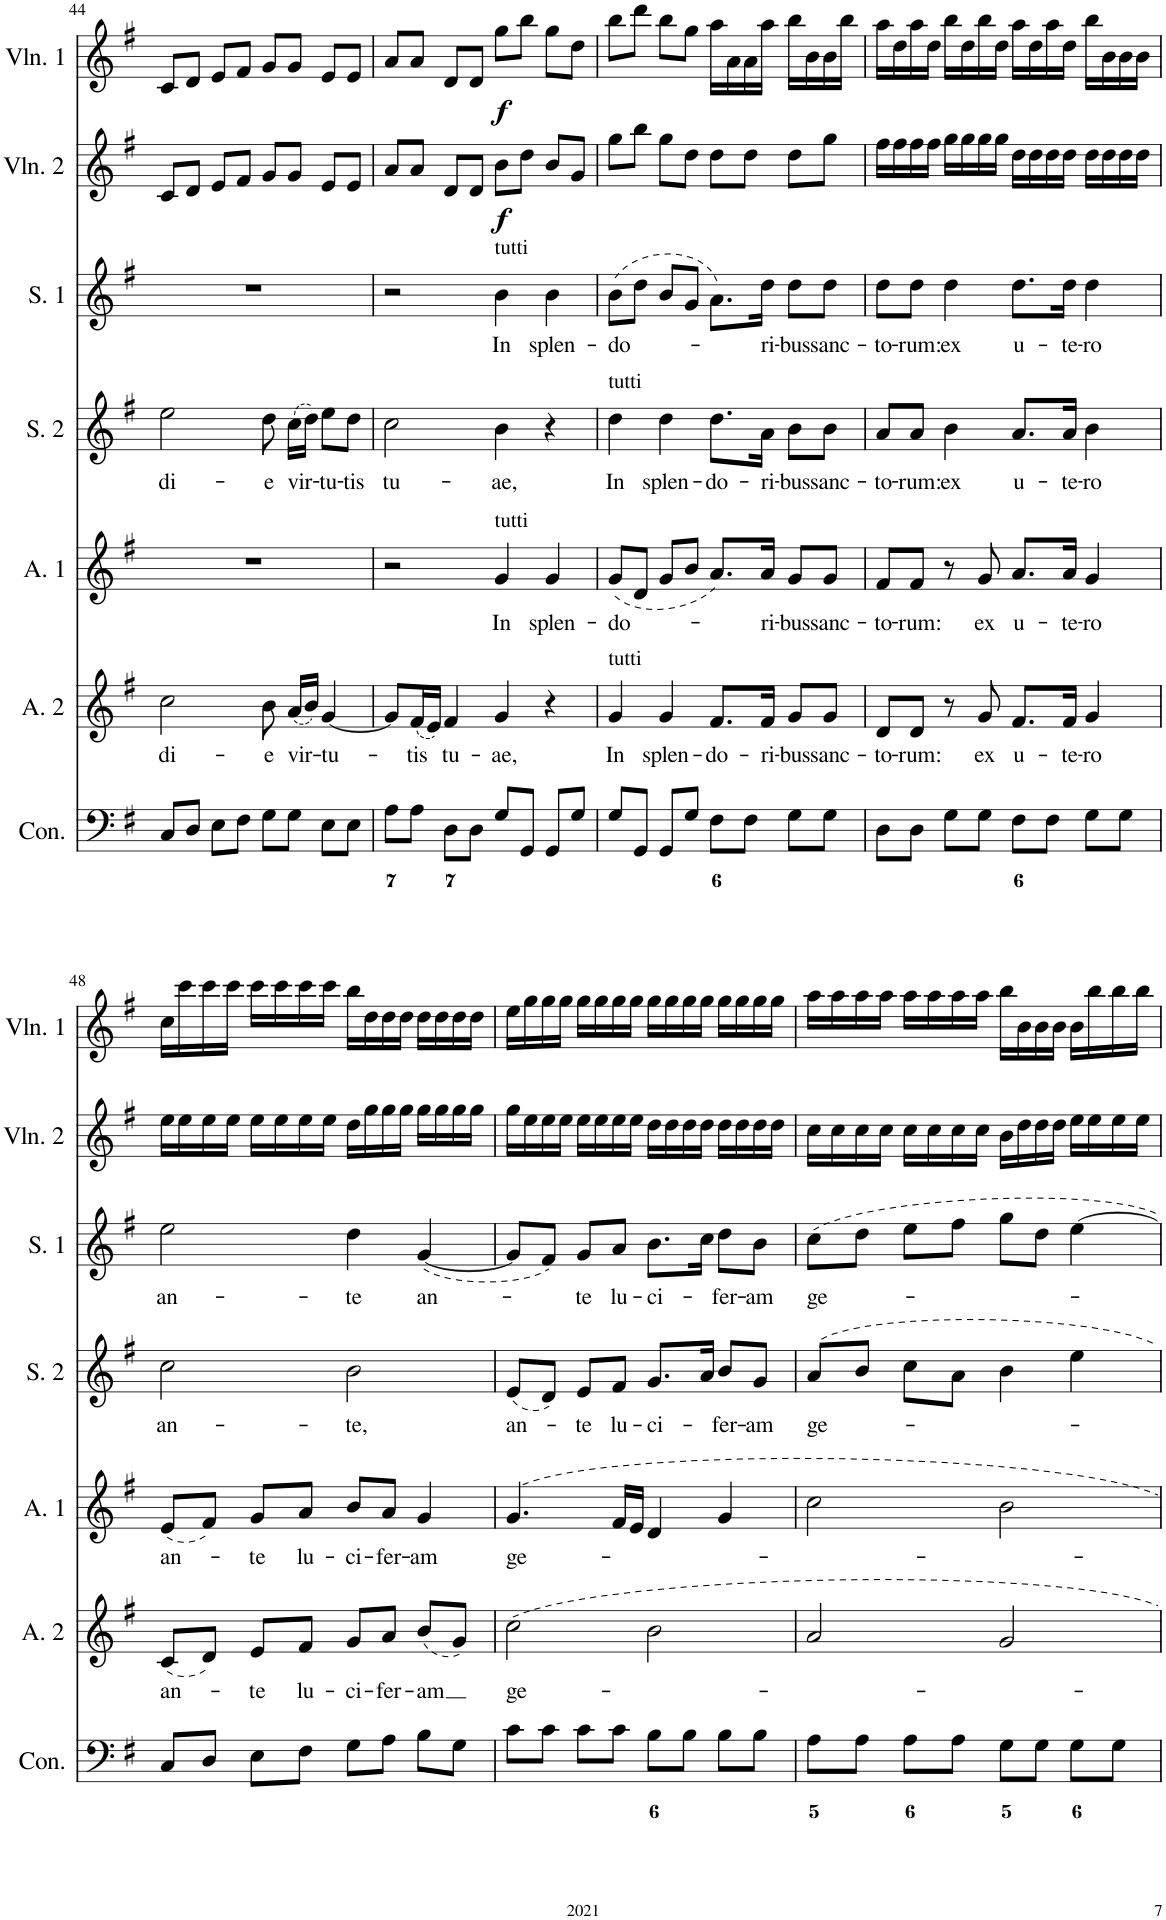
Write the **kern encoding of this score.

**kern	**kern	**kern	**text	**kern	**text	**kern	**text	**kern	**text	**kern	**dynam	**kern	**dynam
*part8	*part7	*part6	*part6	*part5	*part5	*part4	*part4	*part3	*part3	*part2	*part2	*part1	*part1
*staff8	*staff7	*staff6	*staff6	*staff5	*staff5	*staff4	*staff4	*staff3	*staff3	*staff2	*staff2	*staff1	*staff1
*I"Harpsichord	*I"Continuo	*I"Alto 2	*	*I"Alto 1	*	*I"Soprano 2	*	*I"Soprano 1	*	*I"Violin 2	*	*I"Violin 1	*
*I'Hch.	*I'Con.	*I'A. 2	*	*I'A. 1	*	*I'S. 2	*	*I'S. 1	*	*I'Vln. 2	*	*I'Vln. 1	*
!!LO:PB:g=z
*clefF4	*clefF4	*clefG2	*	*clefG2	*	*clefG2	*	*clefG2	*	*clefG2	*	*clefG2	*
*k[f#]	*k[f#]	*k[f#]	*	*k[f#]	*	*k[f#]	*	*k[f#]	*	*k[f#]	*	*k[f#]	*
*M4/4	*M4/4	*M4/4	*	*M4/4	*	*M4/4	*	*M4/4	*	*M4/4	*	*M4/4	*
=44	=44	=44	=44	=44	=44	=44	=44	=44	=44	=44	=44	=44	=44
!	!	!	!LO:LY:b	!	!	!	!LO:LY:b	!	!	!	!	!	!
8C/L	8C/L	2cc\	di-	1r	.	2ee\	di-	1r	.	8c/L	.	8c/L	.
8D/J	8D/J	.	.	.	.	.	.	.	.	8d/J	.	8d/J	.
8E\L	8E\L	.	.	.	.	.	.	.	.	8e/L	.	8e/L	.
8F#\J	8F#\J	.	.	.	.	.	.	.	.	8f#/J	.	8f#/J	.
!	!	!	!LO:LY:b	!	!	!	!LO:LY:b	!	!	!	!	!	!
8G\L	8G\L	8b\	-e	.	.	8dd\	-e	.	.	8g/L	.	8g/L	.
!	!	!	!LO:LY:b	!	!	!	!LO:LY:b	!	!	!	!	!	!
8G\J	8G\J	(16a/LL	vir-	.	.	(16cc\LL	vir-	.	.	8g/J	.	8g/J	.
.	.	16b/JJ)	.	.	.	16dd\JJ)	.	.	.	.	.	.	.
!	!	!	!LO:LY:b	!	!	!	!LO:LY:b	!	!	!	!	!	!
8E\L	8E\L	[4g/	-tu-	.	.	8ee\L	-tu-	.	.	8e/L	.	8e/L	.
!	!	!	!	!	!	!	!LO:LY:b	!	!	!	!	!	!
8E\J	8E\J	.	.	.	.	8dd\J	-tis	.	.	8e/J	.	8e/J	.
=45	=45	=45	=45	=45	=45	=45	=45	=45	=45	=45	=45	=45	=45
!	!	!	!	!	!	!	!LO:LY:b	!	!	!	!	!	!
8A\L	8A\L	8g/L]	.	2r	.	2cc\	tu-	2r	.	8a/L	.	8a/L	.
!	!	!	!LO:LY:b	!	!	!	!	!	!	!	!	!	!
8A\J	8A\J	(16f#/L	-tis	.	.	.	.	.	.	8a/J	.	8a/J	.
.	.	16e/JJ)	.	.	.	.	.	.	.	.	.	.	.
!	!	!	!LO:LY:b	!	!	!	!	!	!	!	!	!	!
8D\L	8D\L	4f#/	tu-	.	.	.	.	.	.	8d/L	.	8d/L	.
8D\J	8D\J	.	.	.	.	.	.	.	.	8d/J	.	8d/J	.
!	!	!	!	!	!	!	!	!LO:TX:a:t=tutti	!	!	!	!	!
!	!	!	!	!LO:TX:a:t=tutti	!	!	!	!	!	!	!	!	!
!	!	!	!LO:LY:b	!	!LO:LY:b	!	!LO:LY:b	!	!LO:LY:b	!	!LO:DY:b	!	!LO:DY:b
8G/L	8G/L	4g/	-ae,	4g/	In	4b\	-ae,	4b\	In	8b\L	f	8gg\L	f
8GG/J	8GG/J	.	.	.	.	.	.	.	.	8dd\J	.	8bb\J	.
!	!	!	!	!	!LO:LY:b	!	!	!	!LO:LY:b	!	!	!	!
8GG/L	8GG/L	4r	.	4g/	splen-	4r	.	4b\	splen-	8b/L	.	8gg\L	.
8G/J	8G/J	.	.	.	.	.	.	.	.	8g/J	.	8dd\J	.
=46	=46	=46	=46	=46	=46	=46	=46	=46	=46	=46	=46	=46	=46
!	!	!	!	!	!	!LO:TX:a:t=tutti	!	!	!	!	!	!	!
!	!	!LO:TX:a:t=tutti	!	!	!	!	!	!	!	!	!	!	!
!	!	!	!LO:LY:b	!	!LO:LY:b	!	!LO:LY:b	!	!LO:LY:b	!	!	!	!
8G/L	8G/L	4g/	In	(8g/L	-do-	4dd\	In	(8b\L	-do-	8gg\L	.	8bb\L	.
8GG/J	8GG/J	.	.	8d/J	.	.	.	8dd\J	.	8bb\J	.	8ddd\J	.
!	!	!	!LO:LY:b	!	!	!	!LO:LY:b	!	!	!	!	!	!
8GG/L	8GG/L	4g/	splen-	8g/L	.	4dd\	splen-	8b/L	.	8gg\L	.	8bb\L	.
8G/J	8G/J	.	.	8b/J	.	.	.	8g/J	.	8dd\J	.	8gg\J	.
!	!	!	!LO:LY:b	!	!	!	!LO:LY:b	!	!	!	!	!	!
8F#\L	8F#\L	8.f#/L	-do-	8.a/L)	.	8.dd\L	-do-	8.a\L)	.	8dd\L	.	16aa\LL	.
.	.	.	.	.	.	.	.	.	.	.	.	16a\	.
8F#\J	8F#\J	.	.	.	.	.	.	.	.	8dd\J	.	16a\	.
!	!	!	!LO:LY:b	!	!LO:LY:b	!	!LO:LY:b	!	!LO:LY:b	!	!	!	!
.	.	16f#/Jk	-ri-	16a/Jk	-ri-	16a\Jk	-ri-	16dd\Jk	-ri-	.	.	16aa\JJ	.
!	!	!	!LO:LY:b	!	!LO:LY:b	!	!LO:LY:b	!	!LO:LY:b	!	!	!	!
8G\L	8G\L	8g/L	-bus	8g/L	-bus	8b\L	-bus	8dd\L	-bus	8dd\L	.	16bb\LL	.
.	.	.	.	.	.	.	.	.	.	.	.	16b\	.
!	!	!	!LO:LY:b	!	!LO:LY:b	!	!LO:LY:b	!	!LO:LY:b	!	!	!	!
8G\J	8G\J	8g/J	sanc-	8g/J	sanc-	8b\J	sanc-	8dd\J	sanc-	8gg\J	.	16b\	.
.	.	.	.	.	.	.	.	.	.	.	.	16bb\JJ	.
=47	=47	=47	=47	=47	=47	=47	=47	=47	=47	=47	=47	=47	=47
!	!	!	!LO:LY:b	!	!LO:LY:b	!	!LO:LY:b	!	!LO:LY:b	!	!	!	!
8D\L	8D\L	8d/L	-to-	8f#/L	-to-	8a/L	-to-	8dd\L	-to-	16ff#\LL	.	16aa\LL	.
.	.	.	.	.	.	.	.	.	.	16ff#\	.	16dd\	.
!	!	!	!LO:LY:b	!	!LO:LY:b	!	!LO:LY:b	!	!LO:LY:b	!	!	!	!
8D\J	8D\J	8d/J	-rum:	8f#/J	-rum:	8a/J	-rum:	8dd\J	-rum:	16ff#\	.	16aa\	.
.	.	.	.	.	.	.	.	.	.	16ff#\JJ	.	16dd\JJ	.
!	!	!	!	!	!	!	!LO:LY:b	!	!LO:LY:b	!	!	!	!
8G\L	8G\L	8r	.	8r	.	4b\	ex	4dd\	ex	16gg\LL	.	16bb\LL	.
.	.	.	.	.	.	.	.	.	.	16gg\	.	16dd\	.
!	!	!	!LO:LY:b	!	!LO:LY:b	!	!	!	!	!	!	!	!
8G\J	8G\J	8g/	ex	8g/	ex	.	.	.	.	16gg\	.	16bb\	.
.	.	.	.	.	.	.	.	.	.	16gg\JJ	.	16dd\JJ	.
!	!	!	!LO:LY:b	!	!LO:LY:b	!	!LO:LY:b	!	!LO:LY:b	!	!	!	!
8F#\L	8F#\L	8.f#/L	u-	8.a/L	u-	8.a/L	u-	8.dd\L	u-	16dd\LL	.	16aa\LL	.
.	.	.	.	.	.	.	.	.	.	16dd\	.	16dd\	.
8F#\J	8F#\J	.	.	.	.	.	.	.	.	16dd\	.	16aa\	.
!	!	!	!LO:LY:b	!	!LO:LY:b	!	!LO:LY:b	!	!LO:LY:b	!	!	!	!
.	.	16f#/Jk	-te-	16a/Jk	-te-	16a/Jk	-te-	16dd\Jk	-te-	16dd\JJ	.	16dd\JJ	.
!	!	!	!LO:LY:b	!	!LO:LY:b	!	!LO:LY:b	!	!LO:LY:b	!	!	!	!
8G\L	8G\L	4g/	-ro	4g/	-ro	4b\	-ro	4dd\	-ro	16dd\LL	.	16bb\LL	.
.	.	.	.	.	.	.	.	.	.	16dd\	.	16b\	.
8G\J	8G\J	.	.	.	.	.	.	.	.	16dd\	.	16b\	.
.	.	.	.	.	.	.	.	.	.	16dd\JJ	.	16b\JJ	.
!!LO:LB:g=z
=48	=48	=48	=48	=48	=48	=48	=48	=48	=48	=48	=48	=48	=48
!	!	!	!LO:LY:b	!	!LO:LY:b	!	!LO:LY:b	!	!LO:LY:b	!	!	!	!
8C/L	8C/L	(8c/L	an-	(8e/L	an-	2cc\	an-	2ee\	an-	16ee\LL	.	16cc\LL	.
.	.	.	.	.	.	.	.	.	.	16ee\	.	16ccc\	.
8D/J	8D/J	8d/J)	.	8f#/J)	.	.	.	.	.	16ee\	.	16ccc\	.
.	.	.	.	.	.	.	.	.	.	16ee\JJ	.	16ccc\JJ	.
!	!	!	!LO:LY:b	!	!LO:LY:b	!	!	!	!	!	!	!	!
8E\L	8E\L	8e/L	-te	8g/L	-te	.	.	.	.	16ee\LL	.	16ccc\LL	.
.	.	.	.	.	.	.	.	.	.	16ee\	.	16ccc\	.
!	!	!	!LO:LY:b	!	!LO:LY:b	!	!	!	!	!	!	!	!
8F#\J	8F#\J	8f#/J	lu-	8a/J	lu-	.	.	.	.	16ee\	.	16ccc\	.
.	.	.	.	.	.	.	.	.	.	16ee\JJ	.	16ccc\JJ	.
!	!	!	!LO:LY:b	!	!LO:LY:b	!	!LO:LY:b	!	!LO:LY:b	!	!	!	!
8G\L	8G\L	8g/L	-ci-	8b/L	-ci-	2b\	-te,	4dd\	-te	16dd\LL	.	16bb\LL	.
.	.	.	.	.	.	.	.	.	.	16gg\	.	16dd\	.
!	!	!	!LO:LY:b	!	!LO:LY:b	!	!	!	!	!	!	!	!
8A\J	8A\J	8a/J	-fer-	8a/J	-fer-	.	.	.	.	16gg\	.	16dd\	.
.	.	.	.	.	.	.	.	.	.	16gg\JJ	.	16dd\JJ	.
!	!	!	!LO:LY:b	!	!LO:LY:b	!	!	!	!LO:LY:b	!	!	!	!
8B\L	8B\L	(8b/L	-am	4g/	-am	.	.	([4g/	an-	16gg\LL	.	16dd\LL	.
.	.	.	.	.	.	.	.	.	.	16gg\	.	16dd\	.
8G\J	8G\J	8g/J)	.	.	.	.	.	.	.	16gg\	.	16dd\	.
.	.	.	.	.	.	.	.	.	.	16gg\JJ	.	16dd\JJ	.
=49	=49	=49	=49	=49	=49	=49	=49	=49	=49	=49	=49	=49	=49
!	!	!	!LO:LY:b	!	!LO:LY:b	!	!LO:LY:b	!	!	!	!	!	!
8c\L	8c\L	2cc\	ge-	4.g/	ge-	(8e/L	an-	8g/L]	.	16gg\LL	.	16ee\LL	.
.	.	.	.	.	.	.	.	.	.	16ee\	.	16gg\	.
8c\J	8c\J	.	.	.	.	8d/J)	.	8f#/J)	.	16ee\	.	16gg\	.
.	.	.	.	.	.	.	.	.	.	16ee\JJ	.	16gg\JJ	.
!	!	!	!	!	!	!	!LO:LY:b	!	!LO:LY:b	!	!	!	!
8c\L	8c\L	.	.	.	.	8e/L	-te	8g/L	-te	16ee\LL	.	16gg\LL	.
.	.	.	.	.	.	.	.	.	.	16ee\	.	16gg\	.
!	!	!	!	!	!	!	!LO:LY:b	!	!LO:LY:b	!	!	!	!
8c\J	8c\J	.	.	16f#/LL	.	8f#/J	lu-	8a/J	lu-	16ee\	.	16gg\	.
.	.	.	.	16e/JJ	.	.	.	.	.	16ee\JJ	.	16gg\JJ	.
!	!	!	!	!	!	!	!LO:LY:b	!	!LO:LY:b	!	!	!	!
8B\L	8B\L	2b\	.	4d/	.	8.g/L	-ci-	8.b\L	-ci-	16dd\LL	.	16gg\LL	.
.	.	.	.	.	.	.	.	.	.	16dd\	.	16gg\	.
8B\J	8B\J	.	.	.	.	.	.	.	.	16dd\	.	16gg\	.
.	.	.	.	.	.	16a/Jk	.	16cc\Jk	.	16dd\JJ	.	16gg\JJ	.
!	!	!	!	!	!	!	!LO:LY:b	!	!LO:LY:b	!	!	!	!
8B\L	8B\L	.	.	4g/	.	8b/L	-fer-	8dd\L	-fer-	16dd\LL	.	16gg\LL	.
.	.	.	.	.	.	.	.	.	.	16dd\	.	16gg\	.
!	!	!	!	!	!	!	!LO:LY:b	!	!LO:LY:b	!	!	!	!
8B\J	8B\J	.	.	.	.	8g/J	-am	8b\J	-am	16dd\	.	16gg\	.
.	.	.	.	.	.	.	.	.	.	16dd\JJ	.	16gg\JJ	.
=50	=50	=50	=50	=50	=50	=50	=50	=50	=50	=50	=50	=50	=50
!	!	!	!	!	!	!	!LO:LY:b	!	!LO:LY:b	!	!	!	!
8A\L	8A\L	2a/	.	2cc\	.	8a/L	ge-	8cc\L	ge-	16cc\LL	.	16aa\LL	.
.	.	.	.	.	.	.	.	.	.	16cc\	.	16aa\	.
8A\J	8A\J	.	.	.	.	8b/J	.	8dd\J	.	16cc\	.	16aa\	.
.	.	.	.	.	.	.	.	.	.	16cc\JJ	.	16aa\JJ	.
8A\L	8A\L	.	.	.	.	8cc\L	.	8ee\L	.	16cc\LL	.	16aa\LL	.
.	.	.	.	.	.	.	.	.	.	16cc\	.	16aa\	.
8A\J	8A\J	.	.	.	.	8a\J	.	8ff#\J	.	16cc\	.	16aa\	.
.	.	.	.	.	.	.	.	.	.	16cc\JJ	.	16aa\JJ	.
8G\L	8G\L	2g/	.	2b\	.	4b\	.	8gg\L	.	16b\LL	.	16bb\LL	.
.	.	.	.	.	.	.	.	.	.	16dd\	.	16b\	.
8G\J	8G\J	.	.	.	.	.	.	8dd\J	.	16dd\	.	16b\	.
.	.	.	.	.	.	.	.	.	.	16dd\JJ	.	16b\JJ	.
8G\L	8G\L	.	.	.	.	4ee\	.	[4ee\	.	16ee\LL	.	16b\LL	.
.	.	.	.	.	.	.	.	.	.	16ee\	.	16bb\	.
8G\J	8G\J	.	.	.	.	.	.	.	.	16ee\	.	16bb\	.
.	.	.	.	.	.	.	.	.	.	16ee\JJ	.	16bb\JJ	.
=	=	=	=	=	=	=	=	=	=	=	=	=	=
*-	*-	*-	*-	*-	*-	*-	*-	*-	*-	*-	*-	*-	*-
